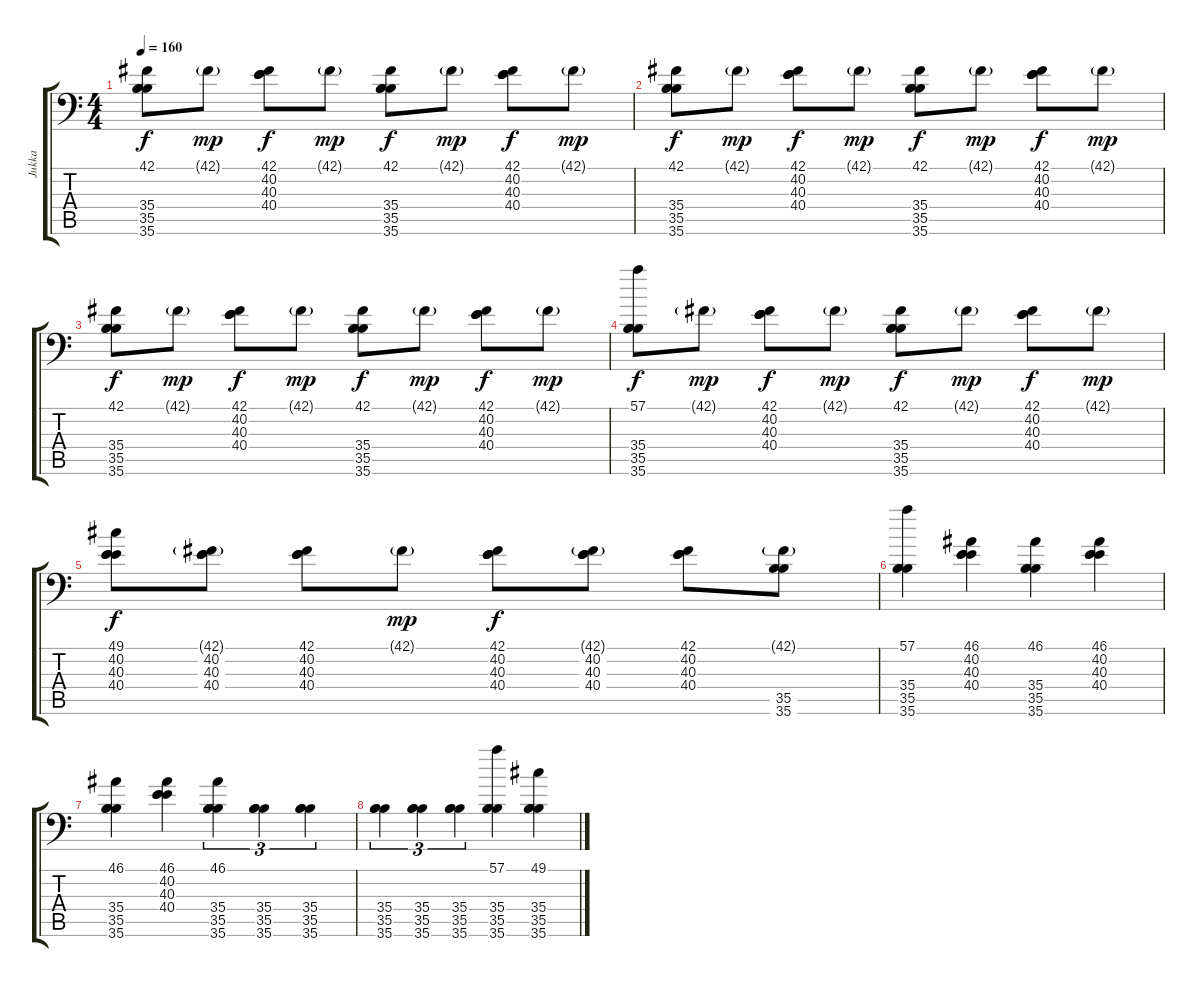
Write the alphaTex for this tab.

\track ("Jukka" "Jukka") {instrument acousticgrandpiano}
\staff {score tabs}
\tuning (C-1 C-1 C-1 C-1 C-1 C-1) {hide}
\ts (4 4)
\tempo 160
\clef f4
\ks c
(42.1 35.4 35.5 35.6).8{dy f} 42.1{g}.8{dy mp} (42.1 40.2 40.3 40.4).8{dy f} 42.1{g}.8{dy mp} (42.1 35.4 35.5 35.6).8{dy f} 42.1{g}.8{dy mp} (42.1 40.2 40.3 40.4).8{dy f} 42.1{g}.8{dy mp} |
(42.1 35.4 35.5 35.6).8{dy f} 42.1{g}.8{dy mp} (42.1 40.2 40.3 40.4).8{dy f} 42.1{g}.8{dy mp} (42.1 35.4 35.5 35.6).8{dy f} 42.1{g}.8{dy mp} (42.1 40.2 40.3 40.4).8{dy f} 42.1{g}.8{dy mp} |
(42.1 35.4 35.5 35.6).8{dy f} 42.1{g}.8{dy mp} (42.1 40.2 40.3 40.4).8{dy f} 42.1{g}.8{dy mp} (42.1 35.4 35.5 35.6).8{dy f} 42.1{g}.8{dy mp} (42.1 40.2 40.3 40.4).8{dy f} 42.1{g}.8{dy mp} |
(57.1 35.4 35.5 35.6).8{dy f} 42.1{g}.8{dy mp} (42.1 40.2 40.3 40.4).8{dy f} 42.1{g}.8{dy mp} (42.1 35.4 35.5 35.6).8{dy f} 42.1{g}.8{dy mp} (42.1 40.2 40.3 40.4).8{dy f} 42.1{g}.8{dy mp} |
(49.1 40.2 40.3 40.4).8{dy f} (42.1{g} 40.2 40.3 40.4).8 (42.1 40.2 40.3 40.4).8 42.1{g}.8{dy mp} (42.1 40.2 40.3 40.4).8{dy f} (42.1{g} 40.2 40.3 40.4).8 (42.1 40.2 40.3 40.4).8 (42.1{g} 35.5 35.6).8 |
(57.1 35.4 35.5 35.6).4 (46.1 40.2 40.3 40.4).4 (46.1 35.4 35.5 35.6).4 (46.1 40.2 40.3 40.4).4 |
(46.1 35.4 35.5 35.6).4 (46.1 40.2 40.3 40.4).4 (46.1 35.4 35.5 35.6).4{tu (3 2)} (35.4 35.5 35.6).4{tu (3 2)} (35.4 35.5 35.6).4{tu (3 2)} |
(35.4 35.5 35.6).4{tu (3 2)} (35.4 35.5 35.6).4{tu (3 2)} (35.4 35.5 35.6).4{tu (3 2)} (57.1 35.4 35.5 35.6).4 (49.1 35.4 35.5 35.6).4
